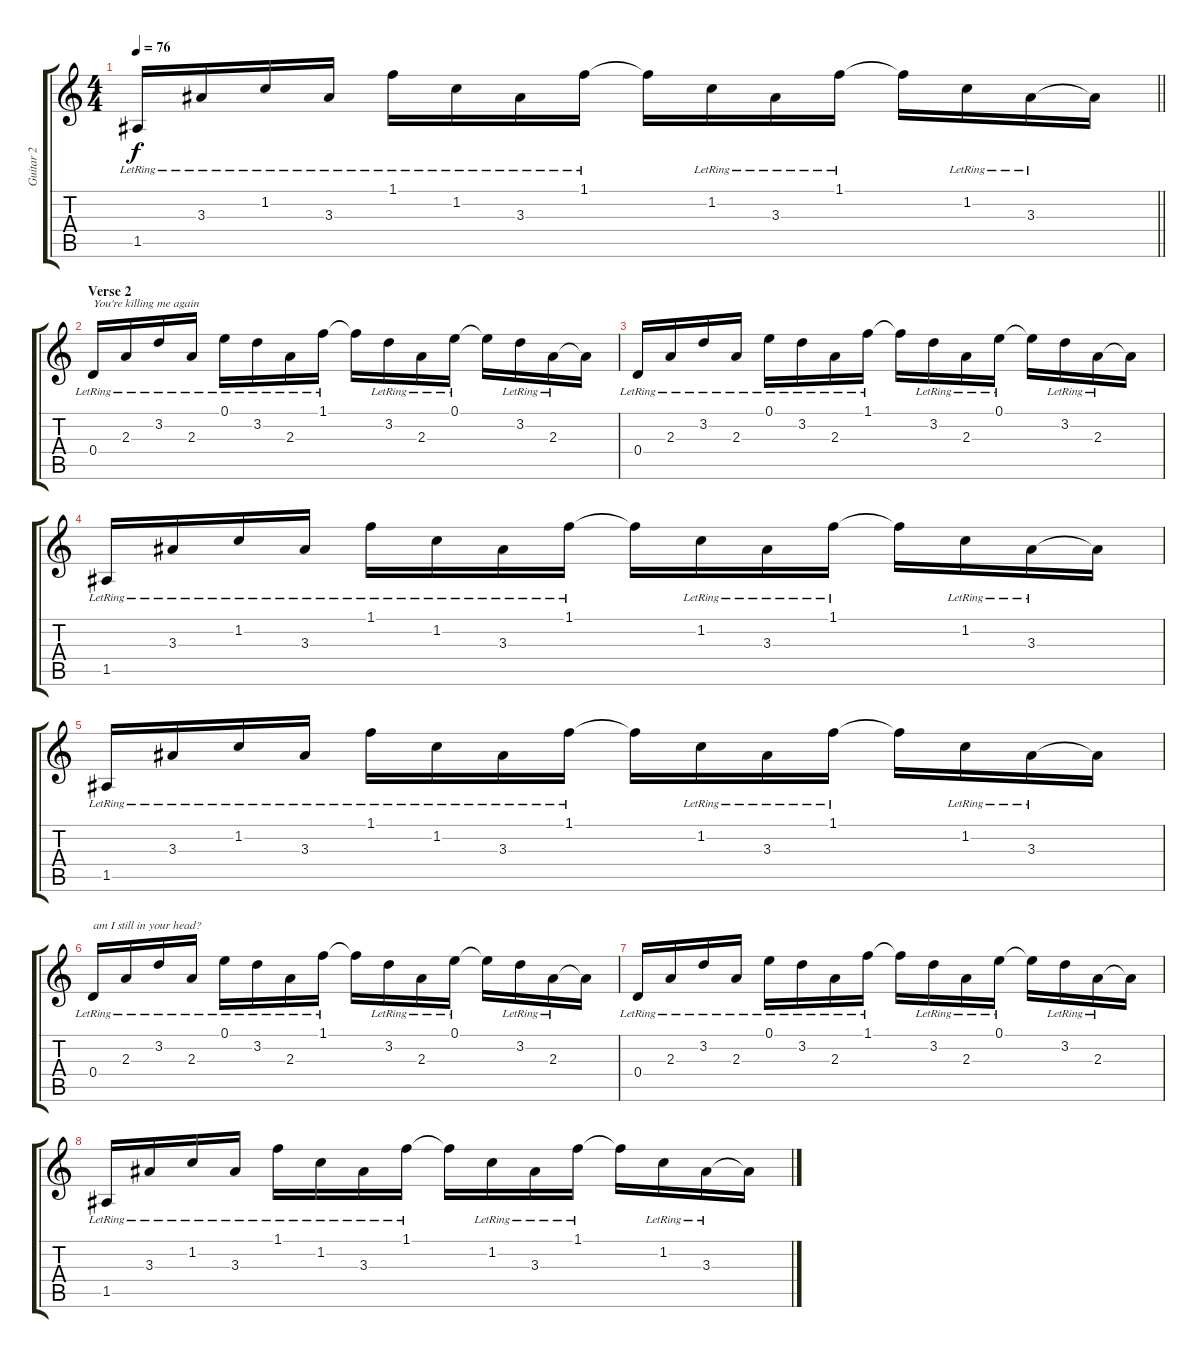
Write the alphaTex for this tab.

\track ("Guitar 2" "Guitar 2") {instrument acousticguitarsteel}
\staff {score tabs}
\tuning (E4 B3 G3 D3 A2 E2) {hide}
\ts (4 4)
\tempo 76
\clef g2
\barLineRight lightlight
\ks c
1.5{lr}.16{dy f} 3.3{lr}.16 1.2{lr}.16 3.3{lr}.16 1.1{lr}.16 1.2{lr}.16 3.3{lr}.16 1.1{lr}.16 1.1{t}.16 1.2{lr}.16 3.3{lr}.16 1.1{lr}.16 1.1{t}.16 1.2{lr}.16 3.3{lr}.16 3.3{t}.16 |
\section ("" "Verse 2")
0.4{lr}.16{txt "You're killing me again"} 2.3{lr}.16 3.2{lr}.16 2.3{lr}.16 0.1{lr}.16 3.2{lr}.16 2.3{lr}.16 1.1{lr}.16 1.1{t}.16 3.2{lr}.16 2.3{lr}.16 0.1{lr}.16 0.1{t}.16 3.2{lr}.16 2.3{lr}.16 2.3{t}.16 |
0.4{lr}.16 2.3{lr}.16 3.2{lr}.16 2.3{lr}.16 0.1{lr}.16 3.2{lr}.16 2.3{lr}.16 1.1{lr}.16 1.1{t}.16 3.2{lr}.16 2.3{lr}.16 0.1{lr}.16 0.1{t}.16 3.2{lr}.16 2.3{lr}.16 2.3{t}.16 |
1.5{lr}.16 3.3{lr}.16 1.2{lr}.16 3.3{lr}.16 1.1{lr}.16 1.2{lr}.16 3.3{lr}.16 1.1{lr}.16 1.1{t}.16 1.2{lr}.16 3.3{lr}.16 1.1{lr}.16 1.1{t}.16 1.2{lr}.16 3.3{lr}.16 3.3{t}.16 |
1.5{lr}.16 3.3{lr}.16 1.2{lr}.16 3.3{lr}.16 1.1{lr}.16 1.2{lr}.16 3.3{lr}.16 1.1{lr}.16 1.1{t}.16 1.2{lr}.16 3.3{lr}.16 1.1{lr}.16 1.1{t}.16 1.2{lr}.16 3.3{lr}.16 3.3{t}.16 |
0.4{lr}.16{txt "am I still in your head?"} 2.3{lr}.16 3.2{lr}.16 2.3{lr}.16 0.1{lr}.16 3.2{lr}.16 2.3{lr}.16 1.1{lr}.16 1.1{t}.16 3.2{lr}.16 2.3{lr}.16 0.1{lr}.16 0.1{t}.16 3.2{lr}.16 2.3{lr}.16 2.3{t}.16 |
0.4{lr}.16 2.3{lr}.16 3.2{lr}.16 2.3{lr}.16 0.1{lr}.16 3.2{lr}.16 2.3{lr}.16 1.1{lr}.16 1.1{t}.16 3.2{lr}.16 2.3{lr}.16 0.1{lr}.16 0.1{t}.16 3.2{lr}.16 2.3{lr}.16 2.3{t}.16 |
1.5{lr}.16 3.3{lr}.16 1.2{lr}.16 3.3{lr}.16 1.1{lr}.16 1.2{lr}.16 3.3{lr}.16 1.1{lr}.16 1.1{t}.16 1.2{lr}.16 3.3{lr}.16 1.1{lr}.16 1.1{t}.16 1.2{lr}.16 3.3{lr}.16 3.3{t}.16
